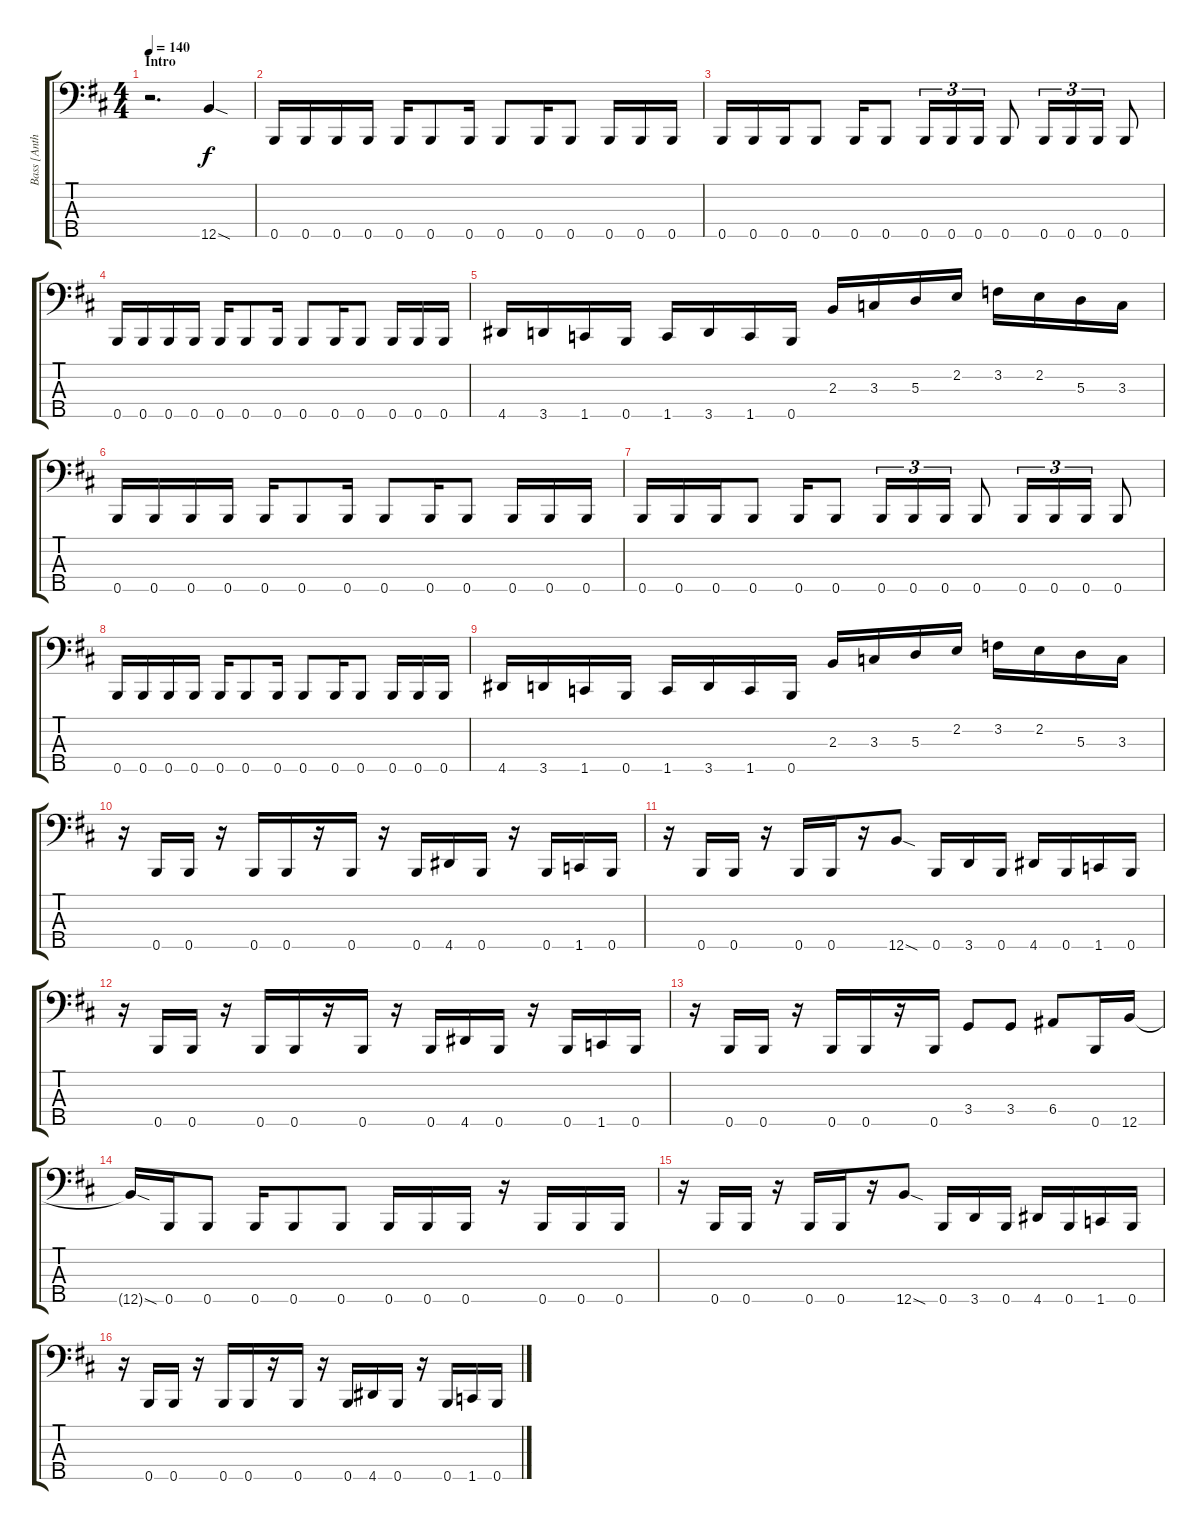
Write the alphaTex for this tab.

\track ("Bass [Anthony Ridout]" "Bass [Anth") {instrument electricbasspick}
\staff {score tabs}
\tuning (G2 D2 A1 E1 B0) {hide}
\ts (4 4)
\section ("" "Intro")
\tempo 140
\clef f4
\ks bminor
r.2{d dy f instrument electricbasspick} 12.5{sod}.4 |
0.5.16 0.5.16 0.5.16 0.5.16 0.5.16 0.5.8 0.5.16 0.5.8 0.5.16 0.5.8 0.5.16 0.5.16 0.5.16 |
0.5.16 0.5.16 0.5.16 0.5.8 0.5.16 0.5.8 0.5.16{tu (3 2)} 0.5.16{tu (3 2)} 0.5.16{tu (3 2)} 0.5.8 0.5.16{tu (3 2)} 0.5.16{tu (3 2)} 0.5.16{tu (3 2)} 0.5.8 |
0.5.16 0.5.16 0.5.16 0.5.16 0.5.16 0.5.8 0.5.16 0.5.8 0.5.16 0.5.8 0.5.16 0.5.16 0.5.16 |
4.5.16 3.5.16 1.5.16 0.5.16 1.5.16 3.5.16 1.5.16 0.5.16 2.3.16 3.3.16 5.3.16 2.2.16 3.2.16 2.2.16 5.3.16 3.3.16 |
0.5.16 0.5.16 0.5.16 0.5.16 0.5.16 0.5.8 0.5.16 0.5.8 0.5.16 0.5.8 0.5.16 0.5.16 0.5.16 |
0.5.16 0.5.16 0.5.16 0.5.8 0.5.16 0.5.8 0.5.16{tu (3 2)} 0.5.16{tu (3 2)} 0.5.16{tu (3 2)} 0.5.8 0.5.16{tu (3 2)} 0.5.16{tu (3 2)} 0.5.16{tu (3 2)} 0.5.8 |
0.5.16 0.5.16 0.5.16 0.5.16 0.5.16 0.5.8 0.5.16 0.5.8 0.5.16 0.5.8 0.5.16 0.5.16 0.5.16 |
4.5.16 3.5.16 1.5.16 0.5.16 1.5.16 3.5.16 1.5.16 0.5.16 2.3.16 3.3.16 5.3.16 2.2.16 3.2.16 2.2.16 5.3.16 3.3.16 |
r.16 0.5.16 0.5.16 r.16 0.5.16 0.5.16 r.16 0.5.16 r.16 0.5.16 4.5.16 0.5.16 r.16 0.5.16 1.5.16 0.5.16 |
r.16 0.5.16 0.5.16 r.16 0.5.16 0.5.16 r.16 12.5{sod}.8 0.5.16 3.5.16 0.5.16 4.5.16 0.5.16 1.5.16 0.5.16 |
r.16 0.5.16 0.5.16 r.16 0.5.16 0.5.16 r.16 0.5.16 r.16 0.5.16 4.5.16 0.5.16 r.16 0.5.16 1.5.16 0.5.16 |
r.16 0.5.16 0.5.16 r.16 0.5.16 0.5.16 r.16 0.5.16 3.4.8 3.4.8 6.4.8 0.5.16 12.5.16 |
12.5{sod t}.16 0.5.16 0.5.8 0.5.16 0.5.8 0.5.8 0.5.16 0.5.16 0.5.16 r.16 0.5.16 0.5.16 0.5.16 |
r.16 0.5.16 0.5.16 r.16 0.5.16 0.5.16 r.16 12.5{sod}.8 0.5.16 3.5.16 0.5.16 4.5.16 0.5.16 1.5.16 0.5.16 |
r.16 0.5.16 0.5.16 r.16 0.5.16 0.5.16 r.16 0.5.16 r.16 0.5.16 4.5.16 0.5.16 r.16 0.5.16 1.5.16 0.5.16
